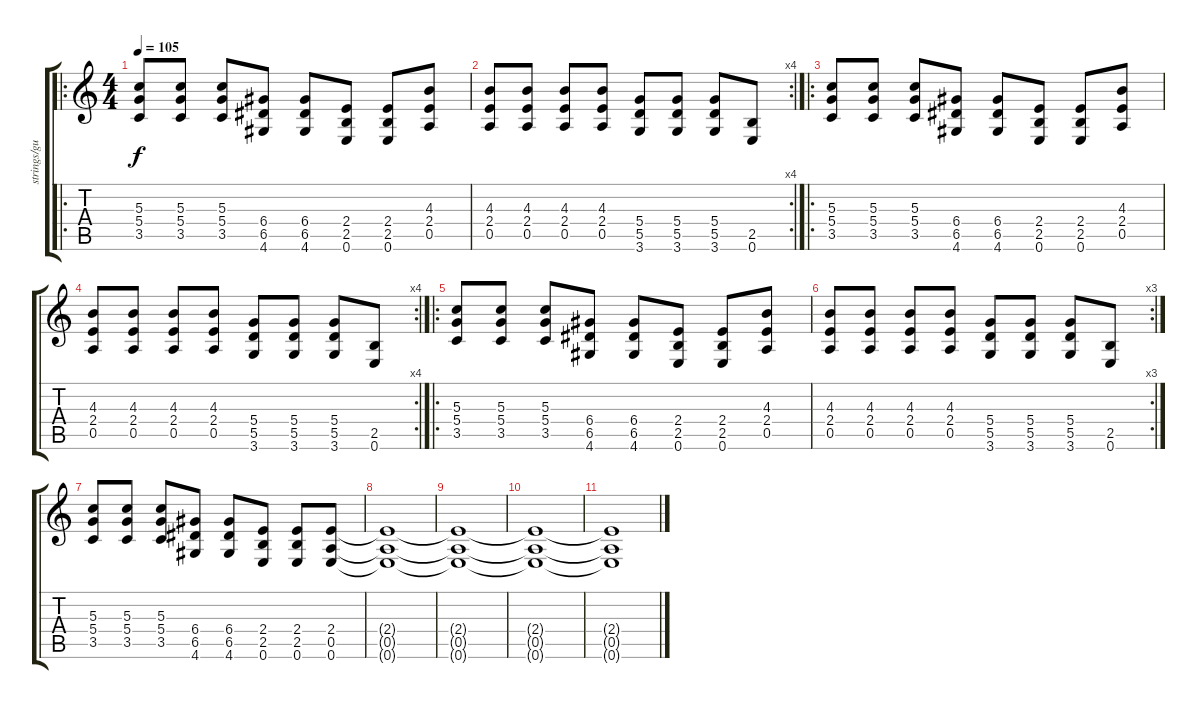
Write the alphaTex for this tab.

\track ("strings/guitar" "strings/gu") {instrument overdrivenguitar}
\staff {score tabs}
\tuning (E4 B3 G3 D3 A2 E2) {hide}
\ro
\ts (4 4)
\tempo 105
\clef g2
\ks c
(5.3 5.4 3.5).8{dy f} (5.3 5.4 3.5).8 (5.3 5.4 3.5).8 (6.4 6.5 4.6).8 (6.4 6.5 4.6).8 (2.4 2.5 0.6).8 (2.4 2.5 0.6).8 (4.3 2.4 0.5).8 |
\rc 4
(4.3 2.4 0.5).8 (4.3 2.4 0.5).8 (4.3 2.4 0.5).8 (4.3 2.4 0.5).8 (5.4 5.5 3.6).8 (5.4 5.5 3.6).8 (5.4 5.5 3.6).8 (2.5 0.6).8 |
\ro
(5.3 5.4 3.5).8 (5.3 5.4 3.5).8 (5.3 5.4 3.5).8 (6.4 6.5 4.6).8 (6.4 6.5 4.6).8 (2.4 2.5 0.6).8 (2.4 2.5 0.6).8 (4.3 2.4 0.5).8 |
\rc 4
(4.3 2.4 0.5).8 (4.3 2.4 0.5).8 (4.3 2.4 0.5).8 (4.3 2.4 0.5).8 (5.4 5.5 3.6).8 (5.4 5.5 3.6).8 (5.4 5.5 3.6).8 (2.5 0.6).8 |
\ro
(5.3 5.4 3.5).8 (5.3 5.4 3.5).8 (5.3 5.4 3.5).8 (6.4 6.5 4.6).8 (6.4 6.5 4.6).8 (2.4 2.5 0.6).8 (2.4 2.5 0.6).8 (4.3 2.4 0.5).8 |
\rc 3
(4.3 2.4 0.5).8 (4.3 2.4 0.5).8 (4.3 2.4 0.5).8 (4.3 2.4 0.5).8 (5.4 5.5 3.6).8 (5.4 5.5 3.6).8 (5.4 5.5 3.6).8 (2.5 0.6).8 |
(5.3 5.4 3.5).8 (5.3 5.4 3.5).8 (5.3 5.4 3.5).8 (6.4 6.5 4.6).8 (6.4 6.5 4.6).8 (2.4 2.5 0.6).8 (2.4 2.5 0.6).8 (2.4 0.5 0.6).8 |
(2.4{t} 0.5{t} 0.6{t}).1 |
(2.4{t} 0.5{t} 0.6{t}).1 |
(2.4{t} 0.5{t} 0.6{t}).1 |
(2.4{t} 0.5{t} 0.6{t}).1
